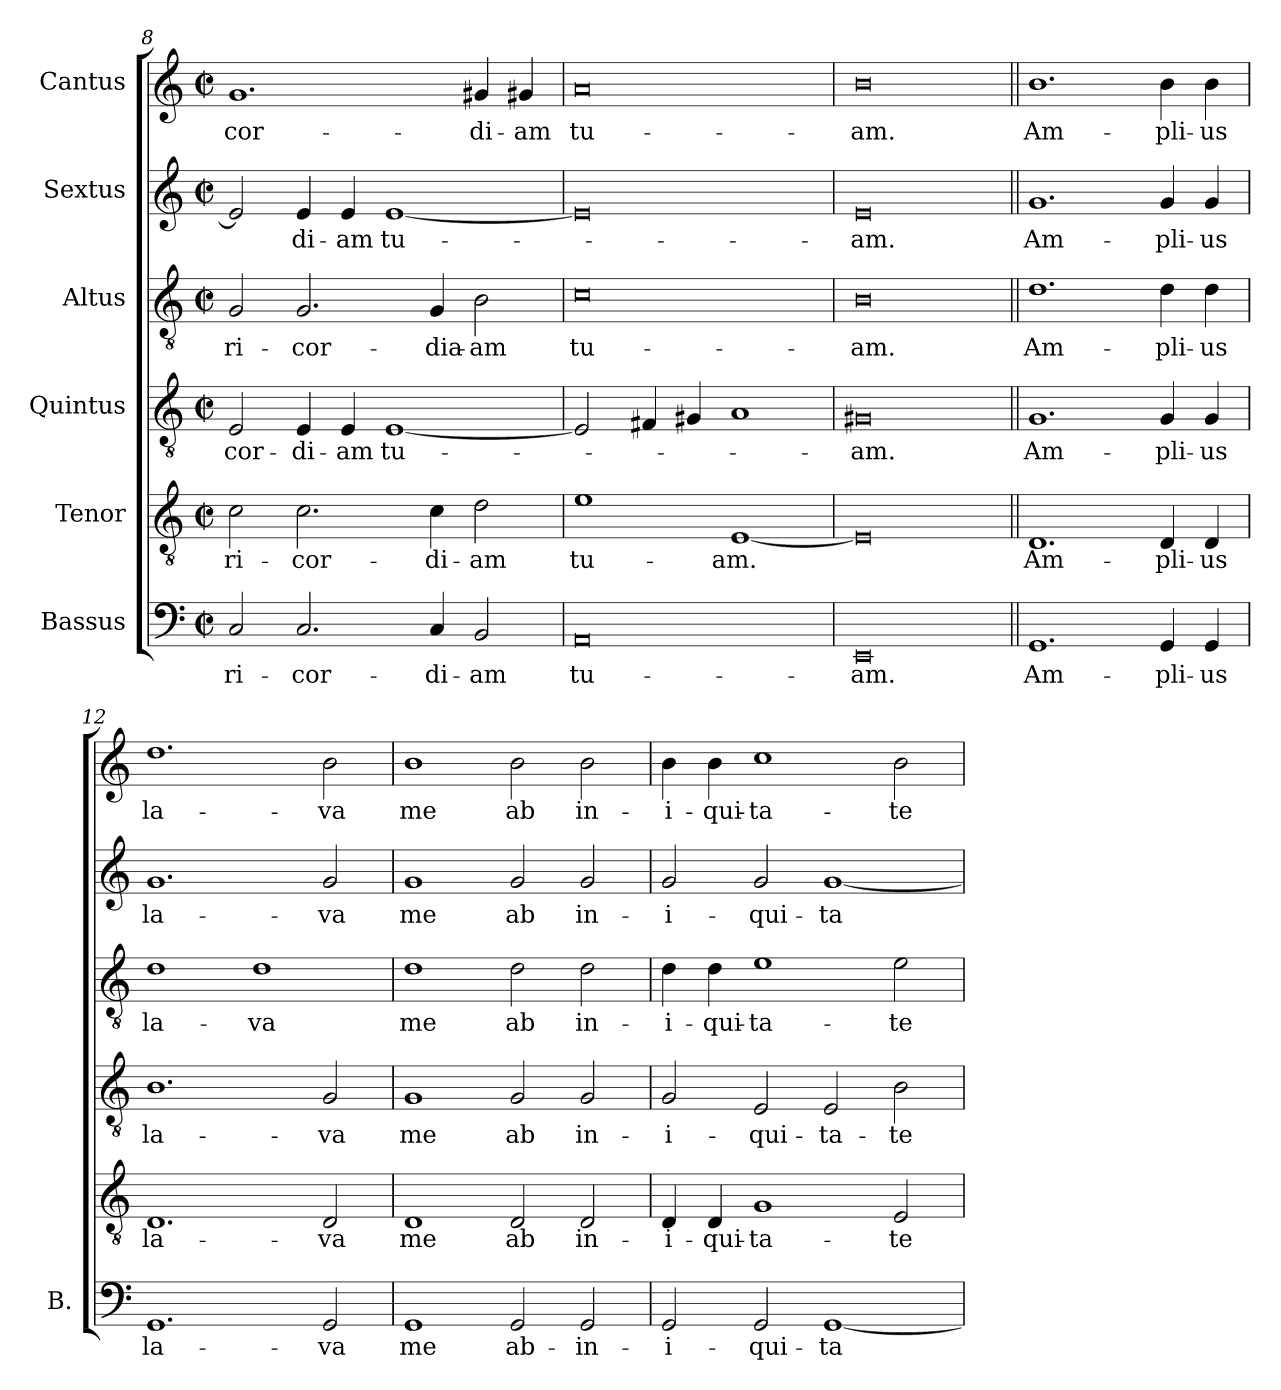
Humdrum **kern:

**kern	**text	**kern	**text	**kern	**text	**kern	**text	**kern	**text	**kern	**text
*part6	*part6	*part5	*part5	*part4	*part4	*part3	*part3	*part2	*part2	*part1	*part1
*staff6	*staff6	*staff5	*staff5	*staff4	*staff4	*staff3	*staff3	*staff2	*staff2	*staff1	*staff1
*I"Bassus	*	*I"Tenor	*	*I"Quintus	*	*I"Altus	*	*I"Sextus	*	*I"Cantus	*
*I'B.	*	*	*	*	*	*	*	*	*	*	*
*clefF4	*	*clefGv2	*	*clefGv2	*	*clefGv2	*	*clefG2	*	*clefG2	*
*k[]	*	*k[]	*	*k[]	*	*k[]	*	*k[]	*	*k[]	*
*C:	*	*C:	*	*C:	*	*C:	*	*C:	*	*C:	*
*M2/2	*	*M2/2	*	*M2/2	*	*M2/2	*	*M2/2	*	*M2/2	*
*met(c|)	*	*met(c|)	*	*met(c|)	*	*met(c|)	*	*met(c|)	*	*met(c|)	*
=8	=8	=8	=8	=8	=8	=8	=8	=8	=8	=8	=8
2C/	-ri-	2c\	-ri-	2E/	-cor-	2G/	-ri-	2e/]	.	1.g/	-cor-
2.C/	-cor-	2.c\	-cor-	4E/	-di-	2.G/	-cor-	4e/	-di-	.	.
.	.	.	.	4E/	-am	.	.	4e/	-am	.	.
.	.	.	.	[1E/	tu-	.	.	[1e/	tu-	.	.
4C/	-di-	4c\	-di-	.	.	4G/	-dia-	.	.	.	.
2BB/	-am	2d\	-am	.	.	2B\	-am	.	.	4g#X/	-di-
.	.	.	.	.	.	.	.	.	.	4g#X/	-am
=9	=9	=9	=9	=9	=9	=9	=9	=9	=9	=9	=9
0AA/	tu-	1e\	tu-	2E/]	.	0c\	tu-	0e/]	.	0a/	tu-
.	.	.	.	4F#X/	.	.	.	.	.	.	.
.	.	.	.	4G#X/	.	.	.	.	.	.	.
.	.	[1E/	-am.	1A/	.	.	.	.	.	.	.
=10	=10	=10	=10	=10	=10	=10	=10	=10	=10	=10	=10
0EE/	-am.	0E/]	.	0G#X/	-am.	0B\	-am.	0e/	-am.	0b\	-am.
!!LO:LB:g=z
=11||	=11||	=11||	=11||	=11||	=11||	=11||	=11||	=11||	=11||	=11||	=11||
1.GG/	Am-	1.D/	Am-	1.G/	Am-	1.d\	Am-	1.g/	Am-	1.b\	Am-
4GG/	-pli-	4D/	-pli-	4G/	-pli-	4d\	-pli-	4g/	-pli-	4b\	-pli-
4GG/	-us	4D/	-us	4G/	-us	4d\	-us	4g/	-us	4b\	-us
=12	=12	=12	=12	=12	=12	=12	=12	=12	=12	=12	=12
1.GG/	la-	1.D/	la-	1.B\	la-	1d\	la-	1.g/	la-	1.dd\	la-
.	.	.	.	.	.	1d\	-va	.	.	.	.
2GG/	-va	2D/	-va	2G/	-va	.	.	2g/	-va	2b\	-va
=13	=13	=13	=13	=13	=13	=13	=13	=13	=13	=13	=13
1GG/	me	1D/	me	1G/	me	1d\	me	1g/	me	1b\	me
2GG/	ab-	2D/	ab	2G/	ab	2d\	ab	2g/	ab	2b\	ab
2GG/	-in-	2D/	in-	2G/	in-	2d\	in-	2g/	in-	2b\	in-
=14	=14	=14	=14	=14	=14	=14	=14	=14	=14	=14	=14
2GG/	-i-	4D/	-i-	2G/	-i-	4d\	-i-	2g/	-i-	4b\	-i-
.	.	4D/	-qui-	.	.	4d\	-qui-	.	.	4b\	-qui-
2GG/	-qui-	1G/	-ta-	2E/	-qui-	1e\	-ta-	2g/	-qui-	1cc\	-ta-
[1GG/	-ta-	.	.	2E/	-ta-	.	.	[1g/	-ta-	.	.
.	.	2E/	-te	2B\	-te	2e\	-te	.	.	2b\	-te
=	=	=	=	=	=	=	=	=	=	=	=
*-	*-	*-	*-	*-	*-	*-	*-	*-	*-	*-	*-
